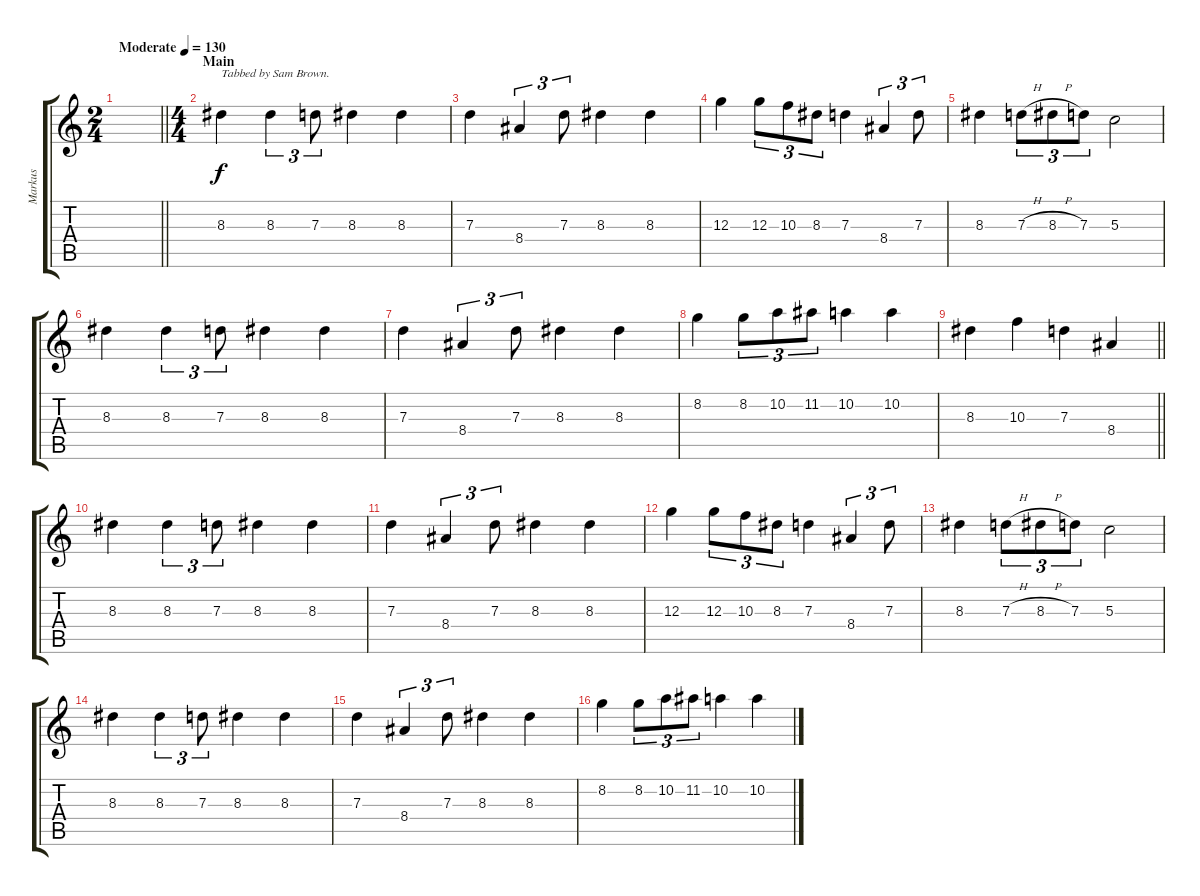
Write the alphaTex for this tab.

\track ("Markus" "Markus") {instrument distortionguitar}
\staff {score tabs}
\tuning (E4 B3 G3 D3 A2 E2) {hide}
\ts (2 4)
\tempo (130 "Moderate")
\clef g2
\barLineRight lightlight
\ks c
|
\ts (4 4)
\section ("" "Main")
8.3.4{txt "Tabbed by Sam Brown."} 8.3.4{tu (3 2)} 7.3.8{tu (3 2)} 8.3.4 8.3.4 |
7.3.4 8.4.4{tu (3 2)} 7.3.8{tu (3 2)} 8.3.4 8.3.4 |
12.3.4 12.3.8{tu (3 2)} 10.3.8{tu (3 2)} 8.3.8{tu (3 2)} 7.3.4 8.4.4{tu (3 2)} 7.3.8{tu (3 2)} |
8.3.4 7.3{h}.8{tu (3 2)} 8.3{h}.8{tu (3 2)} 7.3.8{tu (3 2)} 5.3.2 |
8.3.4 8.3.4{tu (3 2)} 7.3.8{tu (3 2)} 8.3.4 8.3.4 |
7.3.4 8.4.4{tu (3 2)} 7.3.8{tu (3 2)} 8.3.4 8.3.4 |
8.2.4 8.2.8{tu (3 2)} 10.2.8{tu (3 2)} 11.2.8{tu (3 2)} 10.2.4 10.2.4 |
\barLineRight lightlight
8.3.4 10.3.4 7.3.4 8.4.4 |
\section ("" "")
8.3.4 8.3.4{tu (3 2)} 7.3.8{tu (3 2)} 8.3.4 8.3.4 |
7.3.4 8.4.4{tu (3 2)} 7.3.8{tu (3 2)} 8.3.4 8.3.4 |
12.3.4 12.3.8{tu (3 2)} 10.3.8{tu (3 2)} 8.3.8{tu (3 2)} 7.3.4 8.4.4{tu (3 2)} 7.3.8{tu (3 2)} |
8.3.4 7.3{h}.8{tu (3 2)} 8.3{h}.8{tu (3 2)} 7.3.8{tu (3 2)} 5.3.2 |
8.3.4 8.3.4{tu (3 2)} 7.3.8{tu (3 2)} 8.3.4 8.3.4 |
7.3.4 8.4.4{tu (3 2)} 7.3.8{tu (3 2)} 8.3.4 8.3.4 |
8.2.4 8.2.8{tu (3 2)} 10.2.8{tu (3 2)} 11.2.8{tu (3 2)} 10.2.4 10.2.4
